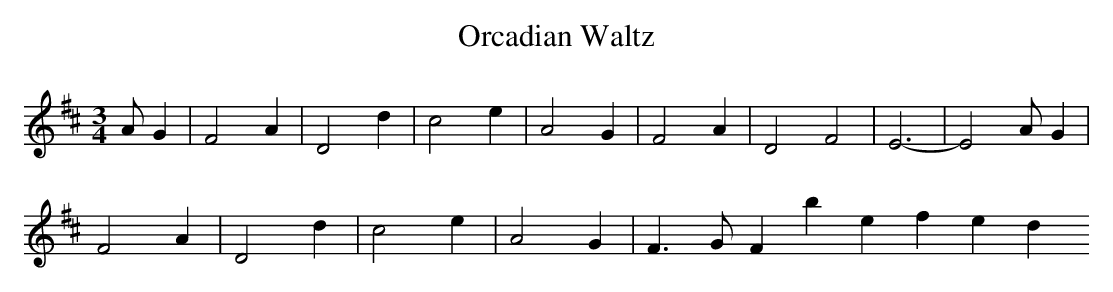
X:1
T:Orcadian Waltz
M:3/4
L:1/4
K:D
A/G | F2 A | D2 d | c2 e | A2 G | F2 A | D2 F2 | E3- | E2 A/G |
 F2 A | D2 d | c2 e | A2 G | F>G F ? to be finished
